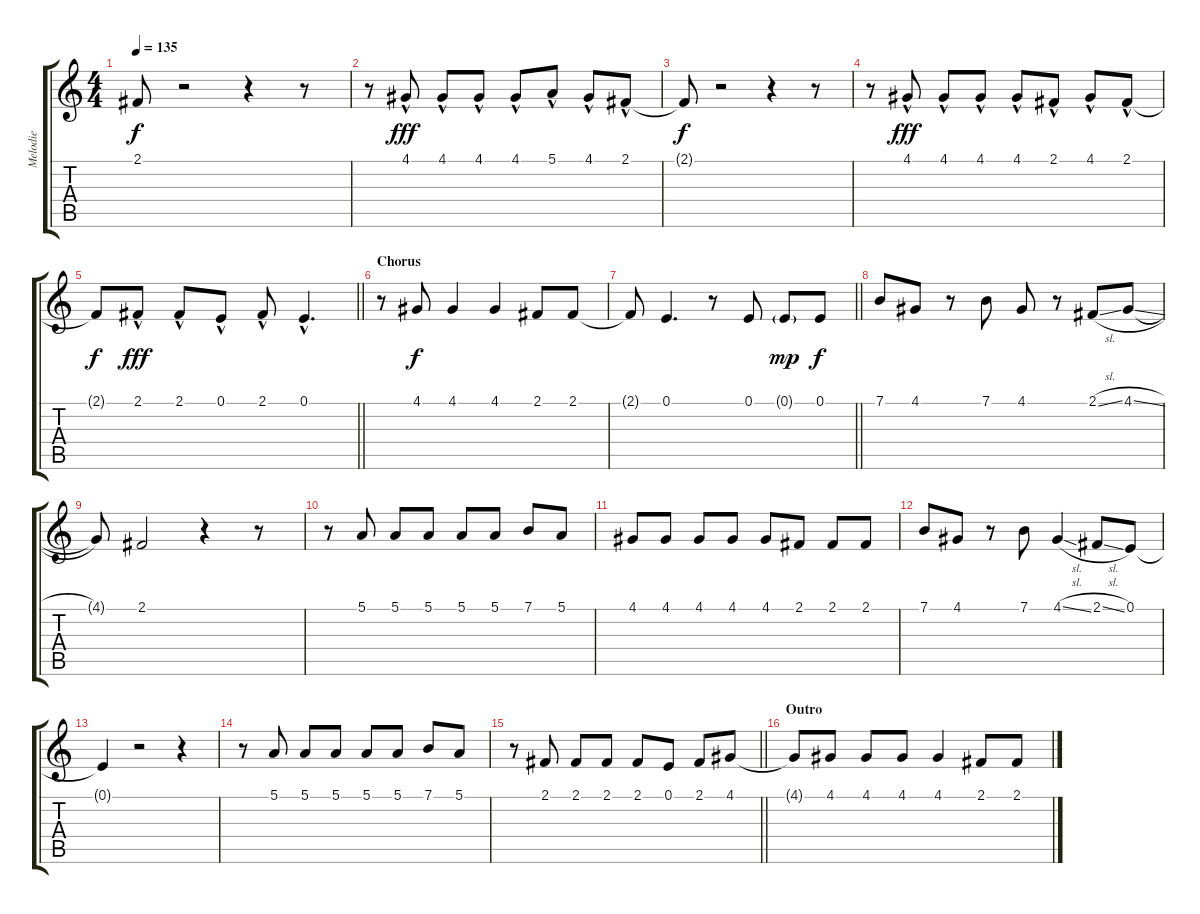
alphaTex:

\track ("Melodie" "Melodie") {instrument clarinet}
\staff {score tabs}
\tuning (E4 B3 G3 D3 A2 E2) {hide}
\ts (4 4)
\tempo 135
\clef g2
\ks c
2.1{t}.8{dy f} r.2 r.4 r.8 |
r.8 4.1{hac}.8{dy fff} 4.1{hac}.8 4.1{hac}.8 4.1{hac}.8 5.1{hac}.8 4.1{hac}.8 2.1{hac}.8 |
2.1{t}.8{dy f} r.2 r.4 r.8 |
r.8 4.1{hac}.8{dy fff} 4.1{hac}.8 4.1{hac}.8 4.1{hac}.8 2.1{hac}.8 4.1{hac}.8 2.1{hac}.8 |
\barLineRight lightlight
2.1{t}.8{dy f} 2.1{hac}.8{dy fff} 2.1{hac}.8 0.1{hac}.8 2.1{hac}.8 0.1{hac}.4{d} |
\section ("" "Chorus")
r.8 4.1.8{dy f} 4.1.4 4.1.4 2.1.8 2.1.8 |
\barLineRight lightlight
2.1{t}.8 0.1.4{d} r.8 0.1.8 0.1{g}.8{dy mp} 0.1.8{dy f} |
\section ("" "")
7.1.8 4.1.8 r.8 7.1.8 4.1.8 r.8 2.1{sl}.8 4.1{sl}.8 |
4.1{t}.8 2.1.2 r.4 r.8 |
r.8 5.1.8 5.1.8 5.1.8 5.1.8 5.1.8 7.1.8 5.1.8 |
4.1.8 4.1.8 4.1.8 4.1.8 4.1.8 2.1.8 2.1.8 2.1.8 |
7.1.8 4.1.8 r.8 7.1.8 4.1{sl}.4 2.1{sl}.8 0.1.8 |
0.1{t}.4 r.2 r.4 |
r.8 5.1.8 5.1.8 5.1.8 5.1.8 5.1.8 7.1.8 5.1.8 |
\barLineRight lightlight
r.8 2.1.8 2.1.8 2.1.8 2.1.8 0.1.8 2.1.8 4.1.8 |
\section ("" "Outro")
4.1{t}.8 4.1.8 4.1.8 4.1.8 4.1.4 2.1.8 2.1.8
